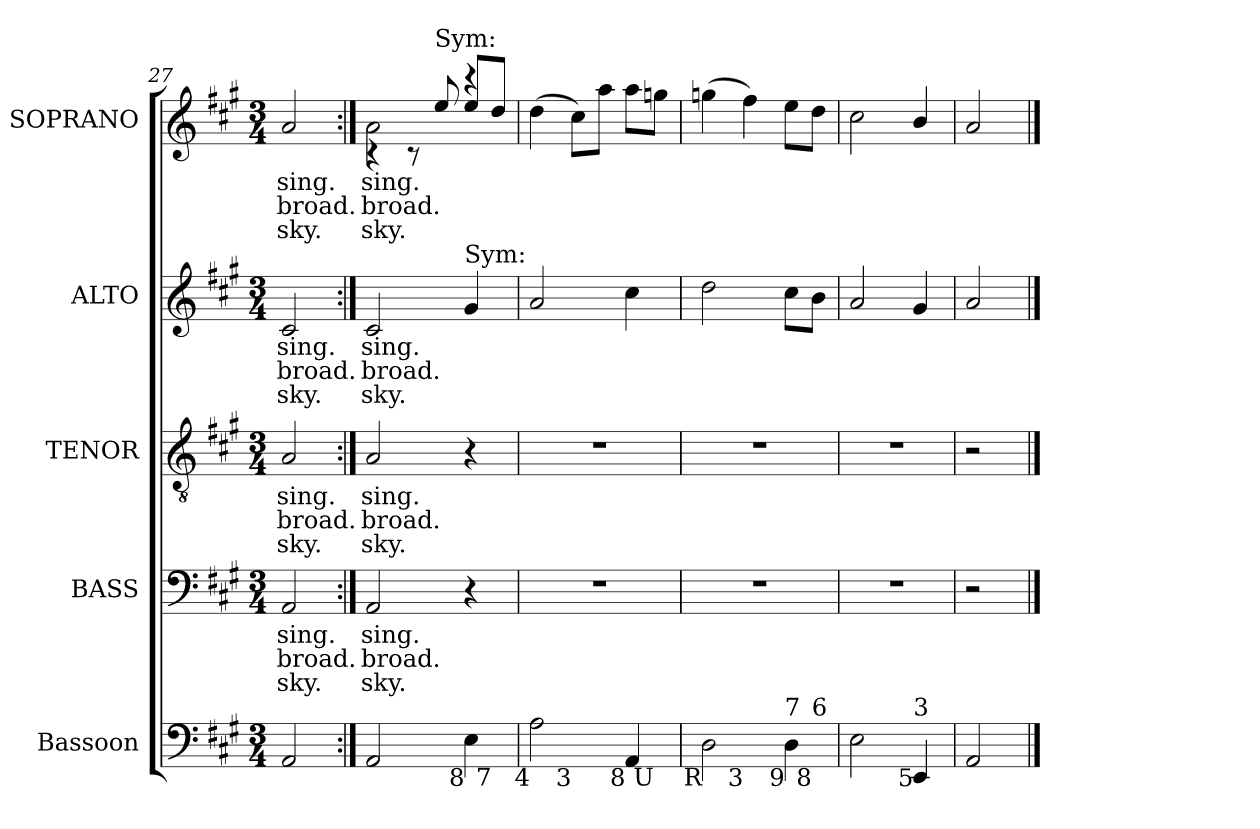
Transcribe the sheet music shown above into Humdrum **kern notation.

**kern	**kern	**text	**text	**text	**kern	**text	**text	**text	**kern	**text	**text	**text	**kern	**text	**text	**text
*part5	*part4	*part4	*part4	*part4	*part3	*part3	*part3	*part3	*part2	*part2	*part2	*part2	*part1	*part1	*part1	*part1
*staff5	*staff4	*staff4	*staff4	*staff4	*staff3	*staff3	*staff3	*staff3	*staff2	*staff2	*staff2	*staff2	*staff1	*staff1	*staff1	*staff1
*I"Bassoon	*I"BASS	*	*	*	*I"TENOR	*	*	*	*I"ALTO	*	*	*	*I"SOPRANO	*	*	*
*I'Bsn.	*I'B.	*	*	*	*I'T.	*	*	*	*I'A.	*	*	*	*I'S.	*	*	*
*clefF4	*clefF4	*	*	*	*clefGv2	*	*	*	*clefG2	*	*	*	*clefG2	*	*	*
*	*	*	*	*	*ITrd7c12	*	*	*	*	*	*	*	*	*	*	*
*k[f#c#g#]	*k[f#c#g#]	*	*	*	*k[f#c#g#]	*	*	*	*k[f#c#g#]	*	*	*	*k[f#c#g#]	*	*	*
*A:	*A:	*	*	*	*A:	*	*	*	*A:	*	*	*	*A:	*	*	*
*M3/4	*M3/4	*	*	*	*M3/4	*	*	*	*M3/4	*	*	*	*M3/4	*	*	*
=27	=27	=27	=27	=27	=27	=27	=27	=27	=27	=27	=27	=27	=27	=27	=27	=27
!	!	!LO:LY:b:color=#000000	!LO:LY:b:color=#000000	!LO:LY:b:color=#000000	!	!	!	!	!	!	!	!	!	!	!	!
!	!	!	!	!	!	!LO:LY:b:color=#000000	!LO:LY:b:color=#000000	!LO:LY:b:color=#000000	!	!	!	!	!	!	!	!
!	!	!	!	!	!	!	!	!	!	!LO:LY:b:color=#000000	!LO:LY:b:color=#000000	!LO:LY:b:color=#000000	!	!	!	!
!	!	!	!	!	!	!	!	!	!	!	!	!	!	!LO:LY:b:color=#000000	!LO:LY:b:color=#000000	!LO:LY:b:color=#000000
2AAi/	2AAi/	sing.	-broad.	sky.	2AAi/	sing.	-broad.	sky.	2c#i/	sing.	-broad.	sky.	2ai/	sing.	-broad.	sky.
=28:|!	=28:|!	=28:|!	=28:|!	=28:|!	=28:|!	=28:|!	=28:|!	=28:|!	=28:|!	=28:|!	=28:|!	=28:|!	=28:|!	=28:|!	=28:|!	=28:|!
!	!	!LO:LY:b:color=#000000	!LO:LY:b:color=#000000	!LO:LY:b:color=#000000	!	!	!	!	!	!	!	!	!	!	!	!
!	!	!	!	!	!	!LO:LY:b:color=#000000	!LO:LY:b:color=#000000	!LO:LY:b:color=#000000	!	!	!	!	!	!	!	!
!	!	!	!	!	!	!	!	!	!	!LO:LY:b:color=#000000	!LO:LY:b:color=#000000	!LO:LY:b:color=#000000	!	!	!	!
!	!	!	!	!	!	!	!	!	!	!	!	!	!	!LO:LY:b:color=#000000	!LO:LY:b:color=#000000	!LO:LY:b:color=#000000
*^	*	*	*	*	*	*	*	*	*	*	*	*	*^	*	*	*
2AAi/	2ryy	2AAi/	sing.	- broad.	sky.	2AAi/	sing.	- broad.	sky.	2c#i/	sing.	- broad.	sky.	2ai\	4r	sing.	- broad.	sky.
.	.	.	.	.	.	.	.	.	.	.	.	.	.	.	8r	.	.	.
!	!	!	!	!	!	!	!	!	!	!	!	!	!	!	!LO:TX:a:t=Sym&colon;	!	!	!
.	.	.	.	.	.	.	.	.	.	.	.	.	.	.	8eei/	.	.	.
!	!	!	!	!	!	!	!	!	!	!LO:TX:a:t=Sym&colon;	!	!	!	!	!	!	!	!
!LO:TX:b:rj:t=8	!	!	!	!	!	!	!	!	!	!	!	!	!	!	!	!	!	!
4Ei\	8ryy	4r	.	.	.	4r	.	.	.	4g#i/	.	.	.	4r	8eei/L	.	.	.
!	!LO:TX:b:rj:t=7	!	!	!	!	!	!	!	!	!	!	!	!	!	!	!	!	!
.	8ryy	.	.	.	.	.	.	.	.	.	.	.	.	.	8ddi/J	.	.	.
=29	=29	=29	=29	=29	=29	=29	=29	=29	=29	=29	=29	=29	=29	=29	=29	=29	=29	=29
!LO:TX:b:rj:t=4	!	!	!	!	!	!	!	!	!	!	!	!	!	!	!	!	!	!
!	!	!LO:N:vis=1	!	!	!	!LO:N:vis=1	!	!	!	!	!	!	!	!	!	!	!	!
*	*^	*	*	*	*	*	*	*	*	*	*	*	*	*v	*v	*	*	*
2Ai\	4ryy	2ryy	2.r	.	.	.	2.r	.	.	.	2ai/	.	.	.	(4ddi\	.	.	.
!	!LO:TX:b:rj:t=3	!	!	!	!	!	!	!	!	!	!	!	!	!	!	!	!	!
.	2ryy	.	.	.	.	.	.	.	.	.	.	.	.	.	8cc#i\L)	.	.	.
.	.	.	.	.	.	.	.	.	.	.	.	.	.	.	8aai\J	.	.	.
!LO:TX:b:rj:t=8	!	!	!	!	!	!	!	!	!	!	!	!	!	!	!	!	!	!
4AAi/	.	8ryy	.	.	.	.	.	.	.	.	4cc#i\	.	.	.	8aai\L	.	.	.
!	!	!LO:TX:b:rj:t=U	!	!	!	!	!	!	!	!	!	!	!	!	!	!	!	!
.	.	8ryy	.	.	.	.	.	.	.	.	.	.	.	.	8ggni\J	.	.	.
=30	=30	=30	=30	=30	=30	=30	=30	=30	=30	=30	=30	=30	=30	=30	=30	=30	=30	=30
!LO:TX:b:rj:t=R	!	!	!	!	!	!	!	!	!	!	!	!	!	!	!	!	!	!
!	!	!	!LO:N:vis=1	!	!	!	!LO:N:vis=1	!	!	!	!	!	!	!	!	!	!	!
2Di\	4ryy	2ryy	2.r	.	.	.	2.r	.	.	.	2ddi\	.	.	.	(4ggni\	.	.	.
!	!LO:TX:b:rj:t=3	!	!	!	!	!	!	!	!	!	!	!	!	!	!	!	!	!
.	2ryy	.	.	.	.	.	.	.	.	.	.	.	.	.	4ff#i\)	.	.	.
!LO:TX:b:rj:t=9	!	!	!	!	!	!	!	!	!	!	!	!	!	!	!	!	!	!
!LO:TX:t=7	!	!	!	!	!	!	!	!	!	!	!	!	!	!	!	!	!	!
4Di\	.	8ryy	.	.	.	.	.	.	.	.	8cc#i\L	.	.	.	8eei\L	.	.	.
!	!	!LO:TX:b:rj:t=8	!	!	!	!	!	!	!	!	!	!	!	!	!	!	!	!
!	!	!LO:TX:t=6	!	!	!	!	!	!	!	!	!	!	!	!	!	!	!	!
.	.	8ryy	.	.	.	.	.	.	.	.	8bi\J	.	.	.	8ddi\J	.	.	.
=31	=31	=31	=31	=31	=31	=31	=31	=31	=31	=31	=31	=31	=31	=31	=31	=31	=31	=31
!LO:TX:b:rj:t=6	!	!	!	!	!	!	!	!	!	!	!	!	!	!	!	!	!	!
!LO:TX:t=4	!	!	!	!	!	!	!	!	!	!	!	!	!	!	!	!	!	!
!	!	!	!LO:N:vis=1	!	!	!	!LO:N:vis=1	!	!	!	!	!	!	!	!	!	!	!
*v	*v	*v	*	*	*	*	*	*	*	*	*	*	*	*	*	*	*	*
2Ei\	2.r	.	.	.	2.r	.	.	.	2ai/	.	.	.	2cc#i\	.	.	.
!LO:TX:b:rj:t=5	!	!	!	!	!	!	!	!	!	!	!	!	!	!	!	!
!LO:TX:t=3	!	!	!	!	!	!	!	!	!	!	!	!	!	!	!	!
4EEi/	.	.	.	.	.	.	.	.	4g#i/	.	.	.	4bi/	.	.	.
=32	=32	=32	=32	=32	=32	=32	=32	=32	=32	=32	=32	=32	=32	=32	=32	=32
2AAi/	2r	.	.	.	2r	.	.	.	2ai/	.	.	.	2ai/	.	.	.
==	==	==	==	==	==	==	==	==	==	==	==	==	==	==	==	==
*-	*-	*-	*-	*-	*-	*-	*-	*-	*-	*-	*-	*-	*-	*-	*-	*-
